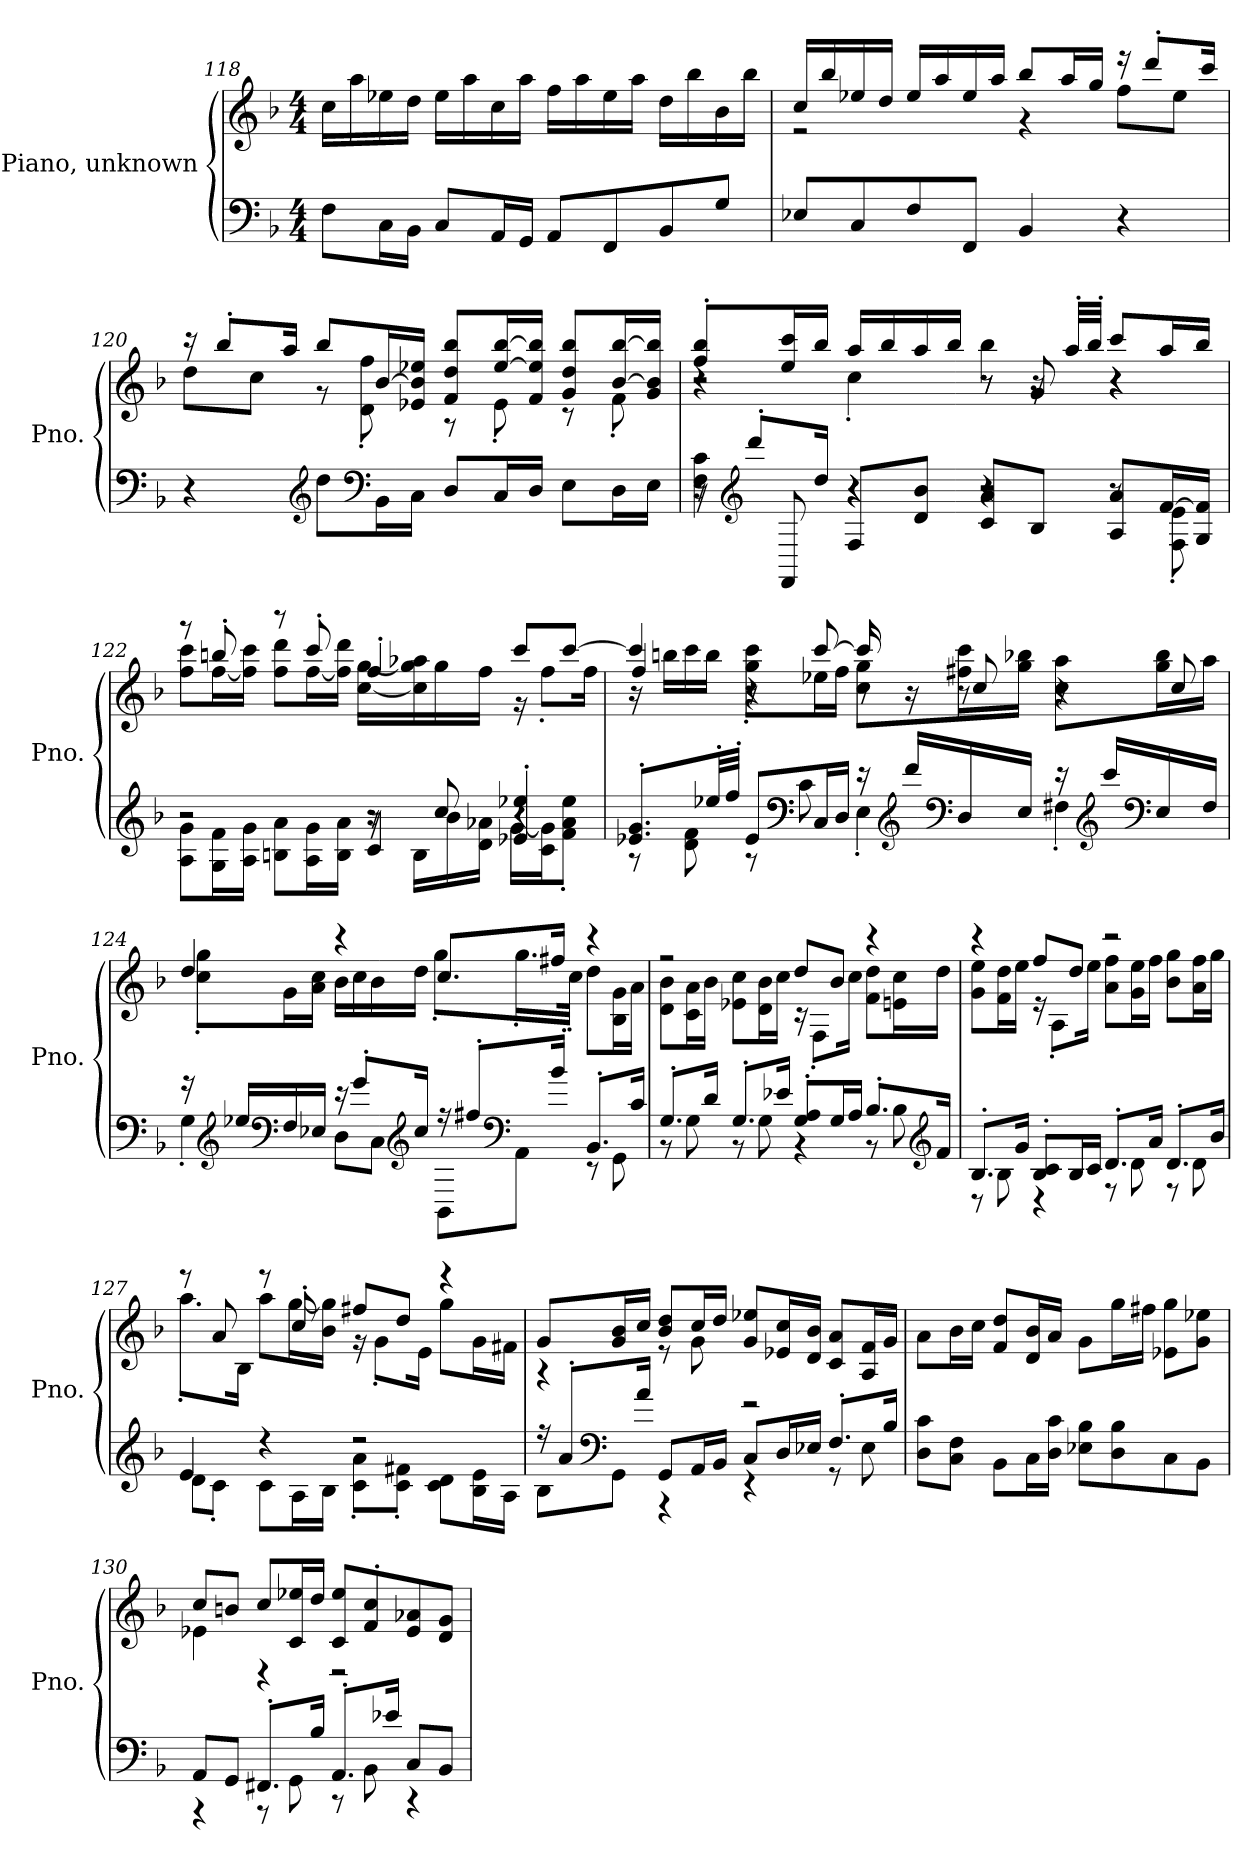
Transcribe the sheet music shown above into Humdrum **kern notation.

**kern	**kern
*part1	*part1
*staff2	*staff1
*I"Piano, unknown	*
*I'Pno.	*
!!LO:LB:g=z
*clefF4	*clefG2
*k[b-]	*k[b-]
*M4/4	*M4/4
=118	=118
8F\L	16cc\LL
.	16aa\
16C\L	16ee-X\
16BB-\JJ	16dd\JJ
8C/L	16ee-\LL
.	16aa\
16AA/L	16cc\
16GG/JJ	16aa\JJ
8AA/L	16ff\LL
.	16aa\
8FF/	16ee-\
.	16aa\JJ
8BB-/	16dd\LL
.	16bb-\
8G/J	16b-\
.	16bb-\JJ
=119	=119
*	*^
8E-X/L	16cc/LL	2r
.	16bb-/	.
8C/	16ee-X/	.
.	16dd/JJ	.
8F/	16ee-/LL	.
.	16aa/	.
8FF/J	16ee-/	.
.	16aa/JJ	.
4BB-/	8bb-/L	4r
.	16aa/L	.
.	16gg/JJ	.
4r	16r	8ff\L
.	8ddd'/L	.
.	.	8ee-\J
.	16ccc/Jk	.
!!LO:LB:g=z	!!
=120	=120	=120
4r	16r	8dd\L
.	8bb-'/L	.
.	.	8cc\J
.	16aa/Jk	.
*clefG2	*	*
8dd\L	8bb-/L	8r
*clefF4	*	*
16BB-\L	[16b-/L	8d\' 8ff\'
16C\JJ	16e-X/ 16b-/] 16ee-X/JJ	.
8D/L	8f/ 8dd/ 8bb-/L	8r
16C/L	[16ee-/ [16bb-/L	8e-'\
16D/JJ	16f/ 16ee-/] 16bb-/]JJ	.
8E\L	8g/ 8dd/ 8bb-/L	8r
16D\L	[16b-/ [16bb-/L	8f'\
16E\JJ	16g/ 16b-/] 16bb-/]JJ	.
=121	=121	=121
*^	*	*^
*	*^	*	*	*
16r	4F\ 4c\	8r	8ff/' 8bb-/'L	4r	2r
*clefG2	*	*	*	*	*
8ddd'/L	.	.	.	.	.
.	.	8FF/	16ee/ 16ccc/L	.	.
16dd/Jk	.	.	16bb-/JJ	.	.
8F/L	4r	4r	16aa/LL	4cc'\	.
.	.	.	16bb-/	.	.
8d/ 8b-/J	.	.	16aa/	.	.
.	.	.	16bb-/JJ	.	.
8c/ 8a/L	4r	2r	8r	4bb-\	8r
8B-/J	.	.	16r	.	8g/
.	.	.	32aa'/LLL	.	.
.	.	.	32bb-'/JJJ	.	.
8A/ 8a/L	8r	.	8ccc/L	4r	4r
[16f/L	8F\' 8e\'	.	16aa/L	.	.
16G/ 16f/]JJ	.	.	16bb-/JJ	.	.
*	*	*	*	*v	*v
!!LO:LB:g=z
=122	=122	=122	=122	=122
2r	8A\ 8g\L	2r	8r	8ff\ 8ccc\L
.	16G\ 16f\L	.	8bbn'/	[16ff\L
.	16A\ 16g\JJ	.	.	16ff\] 16ccc\JJ
.	8Bn\ 8a\L	.	8r	8ff\ 8ddd\L
.	16A\ 16g\L	.	8ccc'/	[16ff\L
.	16B\ 16a\JJ	.	.	16ff\] 16ddd\JJ
8r	16r	4c/	4ff'/	[16cc\ [16gg\LL
.	16B\LL	.	.	16cc\] 16gg\] 16aa-X\
8cc/	16b-\	.	.	16gg\
.	16d\ 16a-X\JJ	.	.	16ff\JJ
4e-X/' 4ee-X/'	[16g\LL	4r	8ccc/L	16r
.	16c\ 16g\]J	.	.	8ff'\L
.	8f\' 8a-\' 8ee-\'J	.	[8ccc/J	.
.	.	.	.	16ff\Jk
*	*v	*v	*	*
!!LO:LB:g=z
=123	=123	=123	=123
*	*	*	*^
8.e-X/' 8.g/'L	8r	4ccc/]	16r	4ff/
.	.	.	16bbn\LL	.
.	8d\ 8f\	.	16ccc\	.
32ee-X'/LL	.	.	16bb\JJ	.
32ff'/JJJ	.	.	.	.
8e-/L	8r	8r	8gg\' 8ccc\'L	4r
*clefF4	*	*	*	*
16C/L	8c\	[8ccc/	16ee-X\L	.
16D/JJ	.	.	16ff\JJ	.
16r	4E'\	16ccc/]	8cc\ 8gg\L	8r
*clefG2	*	*	*	*
16ddd/LL	.	16r	.	.
*clefF4	*	*	*	*
16D/	.	8r	16ff#X\ 16ccc\L	8cc/
16E/JJ	.	.	16gg\ 16bb-X\JJ	.
16r	4F#X'\	4r	8cc\ 8aa\L	8r
*clefG2	*	*	*	*
16ccc/LL	.	.	.	.
*clefF4	*	*	*	*
16E/	.	.	16gg\ 16bb-\L	8cc/
16F#/JJ	.	.	16aa\JJ	.
*	*	*	*v	*v
!!LO:PB:g=z
=124	=124	=124	=124
16r	4G'\	4dd/	8cc\' 8gg\'L
*clefG2	*	*	*
16ee-X/LL	.	.	.
*clefF4	*	*	*
16F/	.	.	16g\L
16E-X/JJ	.	.	16a\ 16cc\JJ
16r	8D\L	4r	16b-\LL
8g'/L	.	.	16cc\
.	8C\J	.	16b-\
*clefG2	*	*	*
16cc/Jk	.	.	16dd\JJ
16r	8BB-\L	8.cc/L	8gg'\L
8ff#X'/L	.	.	.
*clefF4	*	*	*
.	8AA\J	.	16.gg'\L
16b-'/Jk	.	16ff#X/Jk	.
.	.	.	32cc'\JJk
8.BB-'/L	8r	4r	8dd\L
.	8GG\	.	16B-\ 16g\L
16c/Jk	.	.	16a\JJ
=125	=125	=125	=125
8.G'/L	8r	2r	8d\ 8b-\L
.	8G\	.	16c\ 16a\L
16d/Jk	.	.	16b-\JJ
8.G'/L	8r	.	8e-X\ 8cc\L
.	8G\	.	16d\ 16b-\L
16e-X/Jk	.	.	16cc\JJ
8G/' 8A/'L	4r	8dd/L	16r
.	.	.	8F'\L
16G/L	.	8b-/J	.
16A/JJ	.	.	16cc\Jk
8.B-'/L	8r	4r	8f\ 8dd\L
.	8B-\	.	16en\ 16cc\L
*clefG2	*	*	*
16f/Jk	.	.	16dd\JJ
!!LO:LB:g=z	!!
=126	=126	=126	=126
8.B-'/L	8r	4r	8g\ 8ee\L
.	8B-\	.	16f\ 16dd\L
16g/Jk	.	.	16ee\JJ
8B-/' 8c/'L	4r	8ff/L	16r
.	.	.	8A'\L
16B-/L	.	8dd/J	.
16c/JJ	.	.	16ee\Jk
8.d'/L	8r	2r	8a\ 8ff\L
.	8d\	.	16g\ 16ee\L
16a/Jk	.	.	16ff\JJ
8.d'/L	8r	.	8b-\ 8gg\L
.	8d\	.	16a\ 16ff\L
16b-/Jk	.	.	16gg\JJ
=127	=127	=127	=127
4e/	8d\L	8r	8.aa'\L
.	8c'\J	8a/	.
.	.	.	16B-\Jk
4r	8c\L	8r	8aa\L
.	16A\L	8cc'/	[16gg\L
.	16B-\JJ	.	16b-\ 16gg\]JJ
2r	8c\' 8a\'L	8ff#X/L	16r
.	.	.	8g'\L
.	8c\' 8f#X\'J	8dd/J	.
.	.	.	16e\Jk
.	8c\ 8d\L	4r	8gg\L
.	16B-\ 16e\L	.	16g\L
.	16A\JJ	.	16f#X\JJ
!!LO:LB:g=z	!!
=128	=128	=128	=128
16r	8B-\L	8g/L	4r
8a'/L	.	.	.
*clefF4	*	*	*
.	8GG\J	16g/ 16b-/L	.
16a/Jk	.	16cc/JJ	.
8GG/L	4r	8b-/ 8dd/L	8r
16AA/L	.	16cc/L	8g\
16BB-/JJ	.	16dd/JJ	.
8C/L	4r	8g/ 8ee-X/L	2r
16D/L	.	16e-X/ 16cc/L	.
16E-X/JJ	.	16d/ 16b-/JJ	.
8.F'/L	8r	8c/ 8a/L	.
.	8E-\	16A/ 16f/L	.
16B-/Jk	.	16g/JJ	.
*v	*v	*	*
*	*v	*v
=129	=129
8D\ 8c\L	8a\L
8C\ 8F\J	16b-\L
.	16cc\JJ
8BB-\L	8f/ 8dd/L
16C\L	16d/ 16b-/L
16D\ 16c\JJ	16a/JJ
8E-X\ 8B-\L	8g\L
8D\ 8B-\	16gg\L
.	16ff#X\JJ
8C\	8e-X\ 8gg\L
8BB-\J	8g\ 8ee-X\J
=130	=130
*^	*^
8AA/L	4r	8cc/L	4e-X\
8GG/J	.	8bn/J	.
8.FF#X'/L	8r	8cc/L	4r
.	8GG\	16c/ 16ee-X/L	.
16B-/Jk	.	16dd/JJ	.
8.AA'/L	8r	8c/ 8ee-/L	2r
.	8BB-\	8f/' 8cc/'	.
16e-X/Jk	.	.	.
8C/L	4r	8e-/ 8a-X/	.
8BB-/J	.	8d/ 8g/J	.
*v	*v	*	*
*	*v	*v
=	=
*-	*-
